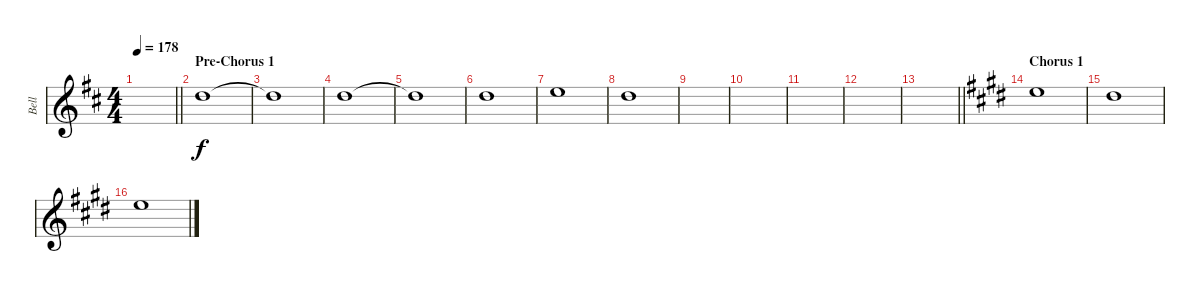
\track ("Bell" "Bell") {instrument tubularbells}
\staff {score}
\tuning (E4 B3 G3 D3 A2 E2) {hide}
\ts (4 4)
\tempo 178
\clef g2
\barLineRight lightlight
\ks d
|
\section ("" "Pre-Chorus 1")
15.2.1 |
15.2{t}.1 |
15.2.1 |
15.2{t}.1 |
15.2.1 |
17.2.1 |
15.2.1 |
|
|
|
|
\barLineRight lightlight
|
\section ("" "Chorus 1")
\ks e
12.1.1 |
16.2.1 |
12.1.1
